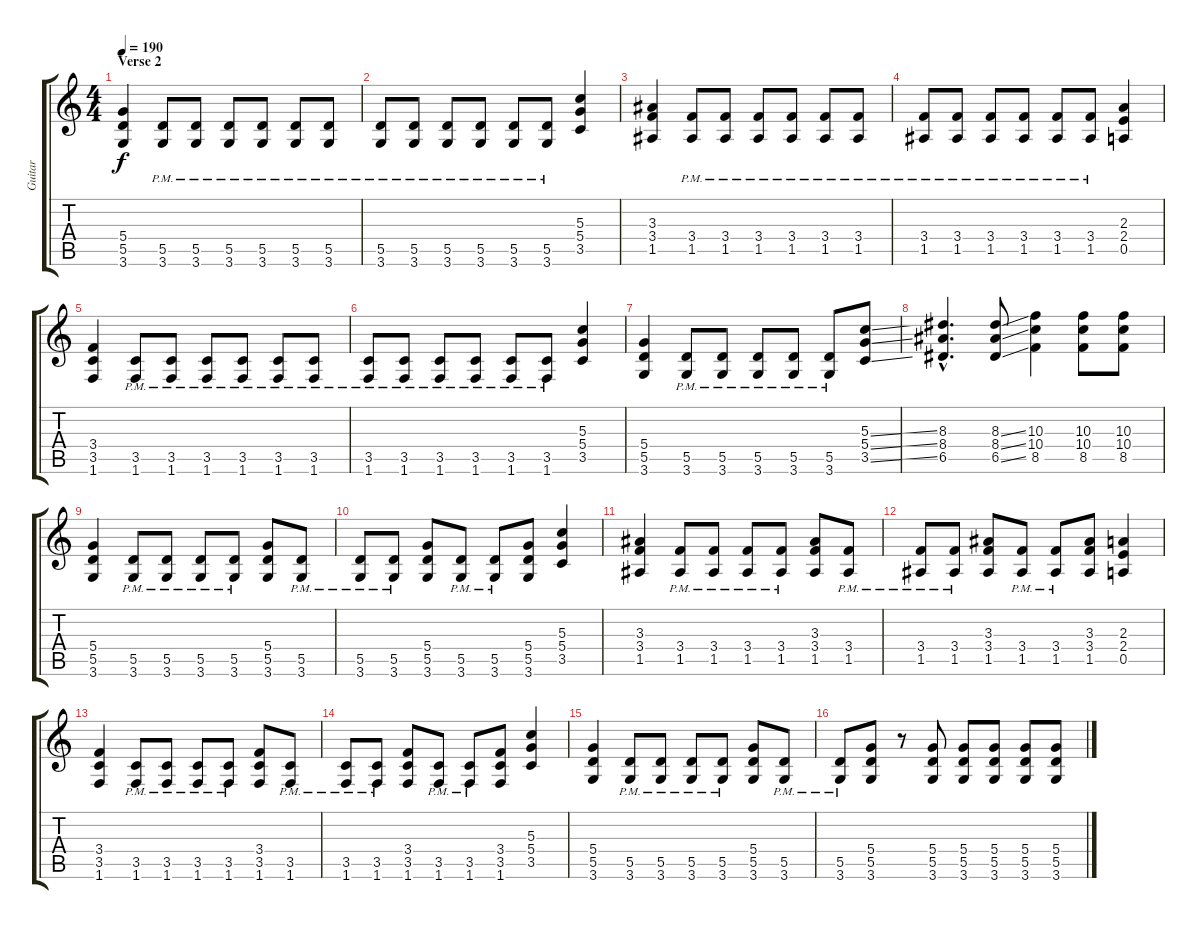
\track ("Guitar" "Guitar") {instrument distortionguitar}
\staff {score tabs}
\tuning (E4 B3 G3 D3 A2 E2) {hide}
\ts (4 4)
\section ("" "Verse 2")
\tempo 190
\clef g2
\ks c
(5.4 5.5 3.6).4{dy f} (5.5{pm} 3.6{pm}).8 (5.5{pm} 3.6{pm}).8 (5.5{pm} 3.6{pm}).8 (5.5{pm} 3.6{pm}).8 (5.5{pm} 3.6{pm}).8 (5.5{pm} 3.6{pm}).8 |
(5.5{pm} 3.6{pm}).8 (5.5{pm} 3.6{pm}).8 (5.5{pm} 3.6{pm}).8 (5.5{pm} 3.6{pm}).8 (5.5{pm} 3.6{pm}).8 (5.5{pm} 3.6{pm}).8 (5.3 5.4 3.5).4 |
(3.3 3.4 1.5).4 (3.4{pm} 1.5{pm}).8 (3.4{pm} 1.5{pm}).8 (3.4{pm} 1.5{pm}).8 (3.4{pm} 1.5{pm}).8 (3.4{pm} 1.5{pm}).8 (3.4{pm} 1.5{pm}).8 |
(3.4{pm} 1.5{pm}).8 (3.4{pm} 1.5{pm}).8 (3.4{pm} 1.5{pm}).8 (3.4{pm} 1.5{pm}).8 (3.4{pm} 1.5{pm}).8 (3.4{pm} 1.5{pm}).8 (2.3 2.4 0.5).4 |
(3.4 3.5 1.6).4 (3.5{pm} 1.6{pm}).8 (3.5{pm} 1.6{pm}).8 (3.5{pm} 1.6{pm}).8 (3.5{pm} 1.6{pm}).8 (3.5{pm} 1.6{pm}).8 (3.5{pm} 1.6{pm}).8 |
(3.5{pm} 1.6{pm}).8 (3.5{pm} 1.6{pm}).8 (3.5{pm} 1.6{pm}).8 (3.5{pm} 1.6{pm}).8 (3.5{pm} 1.6{pm}).8 (3.5{pm} 1.6{pm}).8 (5.3 5.4 3.5).4 |
(5.4 5.5 3.6).4 (5.5{pm} 3.6{pm}).8 (5.5{pm} 3.6{pm}).8 (5.5{pm} 3.6{pm}).8 (5.5{pm} 3.6{pm}).8 (5.5{pm} 3.6{pm}).8 (5.3{ss} 5.4{ss} 3.5{ss}).8 |
(8.3{hac} 8.4{hac} 6.5{hac}).4{d} (8.3{ss} 8.4{ss} 6.5{ss}).8 (10.3 10.4 8.5).4 (10.3 10.4 8.5).8 (10.3 10.4 8.5).8 |
(5.4 5.5 3.6).4 (5.5{pm} 3.6{pm}).8 (5.5{pm} 3.6{pm}).8 (5.5{pm} 3.6{pm}).8 (5.5{pm} 3.6{pm}).8 (5.4 5.5 3.6).8 (5.5{pm} 3.6{pm}).8 |
(5.5{pm} 3.6{pm}).8 (5.5{pm} 3.6{pm}).8 (5.4 5.5 3.6).8 (5.5{pm} 3.6{pm}).8 (5.5{pm} 3.6{pm}).8 (5.4 5.5 3.6).8 (5.3 5.4 3.5).4 |
(3.3 3.4 1.5).4 (3.4{pm} 1.5{pm}).8 (3.4{pm} 1.5{pm}).8 (3.4{pm} 1.5{pm}).8 (3.4{pm} 1.5{pm}).8 (3.3 3.4 1.5).8 (3.4{pm} 1.5{pm}).8 |
(3.4{pm} 1.5{pm}).8 (3.4{pm} 1.5{pm}).8 (3.3 3.4 1.5).8 (3.4{pm} 1.5{pm}).8 (3.4{pm} 1.5{pm}).8 (3.3 3.4 1.5).8 (2.3 2.4 0.5).4 |
(3.4 3.5 1.6).4 (3.5{pm} 1.6{pm}).8 (3.5{pm} 1.6{pm}).8 (3.5{pm} 1.6{pm}).8 (3.5{pm} 1.6{pm}).8 (3.4 3.5 1.6).8 (3.5{pm} 1.6{pm}).8 |
(3.5{pm} 1.6{pm}).8 (3.5{pm} 1.6{pm}).8 (3.4 3.5 1.6).8 (3.5{pm} 1.6{pm}).8 (3.5{pm} 1.6{pm}).8 (3.4 3.5 1.6).8 (5.3 5.4 3.5).4 |
(5.4 5.5 3.6).4 (5.5{pm} 3.6{pm}).8 (5.5{pm} 3.6{pm}).8 (5.5{pm} 3.6{pm}).8 (5.5{pm} 3.6{pm}).8 (5.4 5.5 3.6).8 (5.5{pm} 3.6{pm}).8 |
(5.5{pm} 3.6{pm}).8 (5.4 5.5 3.6).8 r.8 (5.4 5.5 3.6).8 (5.4 5.5 3.6).8 (5.4 5.5 3.6).8 (5.4 5.5 3.6).8 (5.4 5.5 3.6).8
